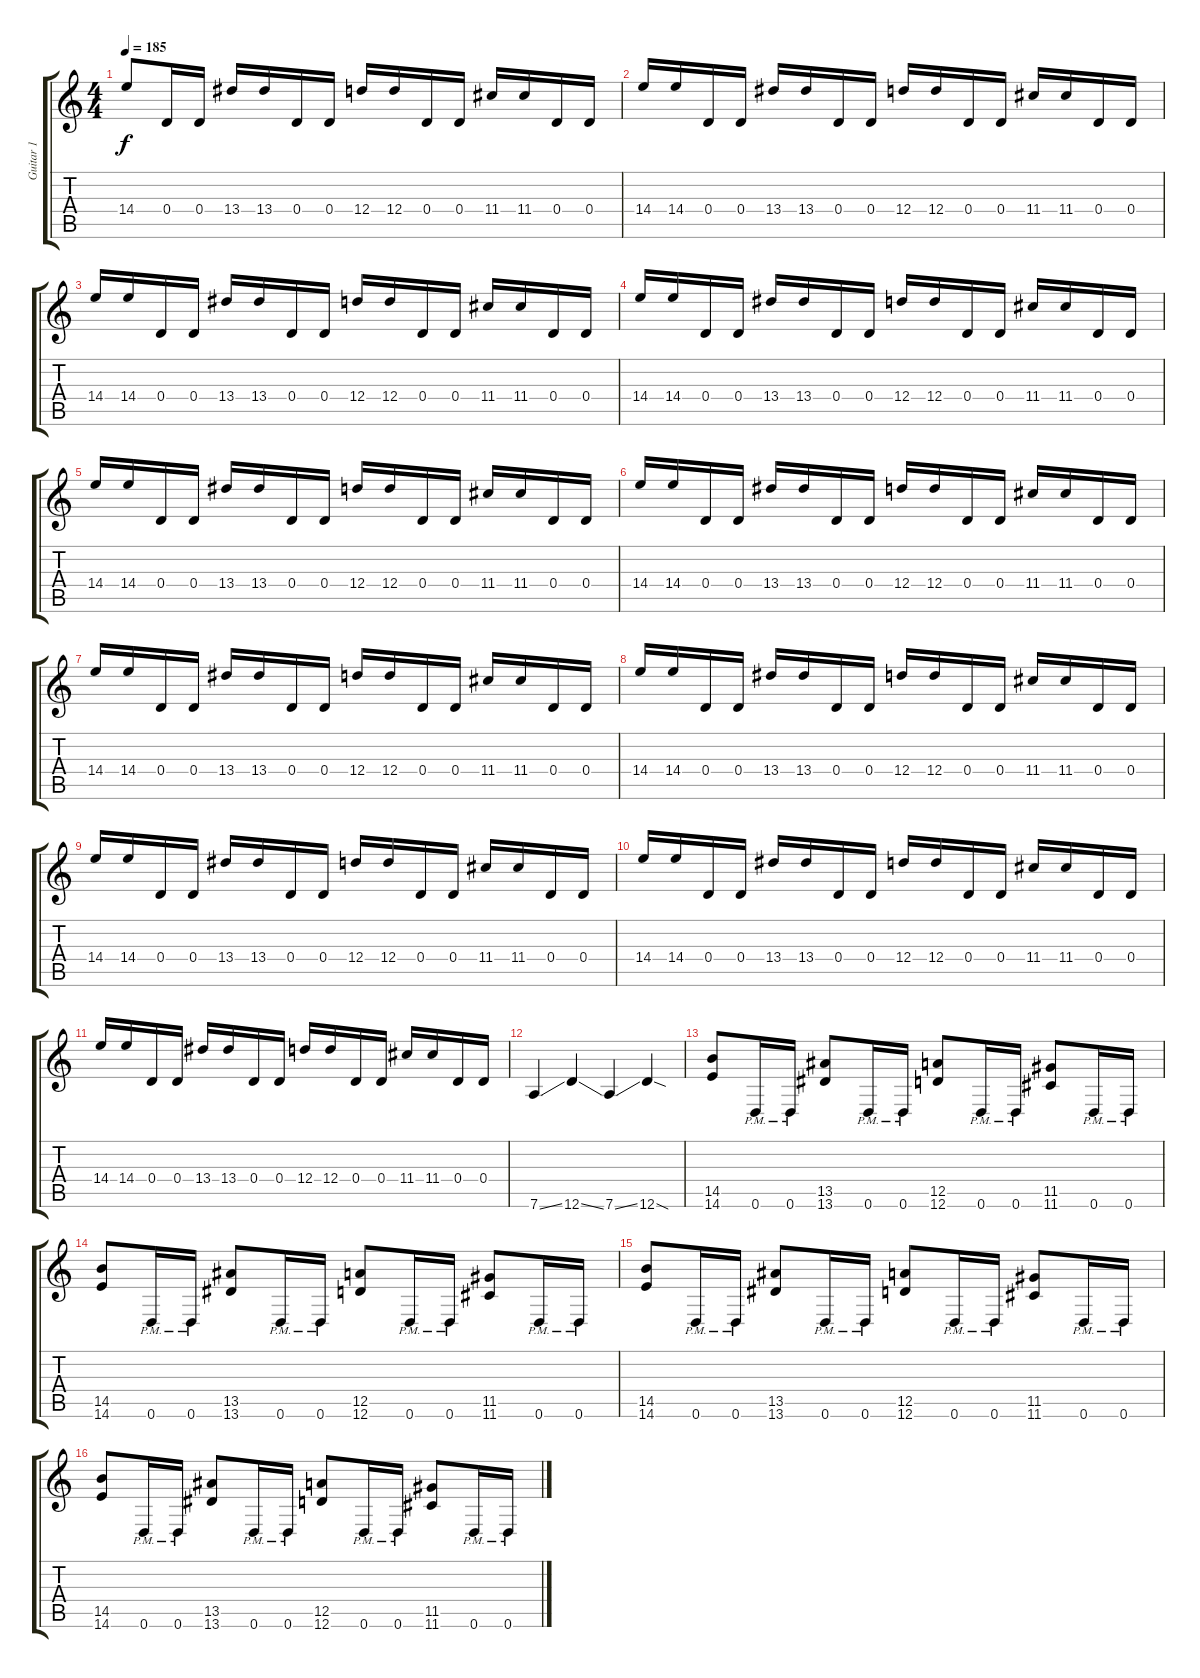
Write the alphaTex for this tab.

\track ("Guitar 1" "Guitar 1") {instrument distortionguitar}
\staff {score tabs}
\tuning (E4 B3 G3 D3 A2 D2) {hide}
\ts (4 4)
\tempo 185
\clef g2
\ks c
14.4.8{dy f volume 12 balance 8 instrument distortionguitar} 0.4.16 0.4.16 13.4.16 13.4.16 0.4.16 0.4.16 12.4.16 12.4.16 0.4.16 0.4.16 11.4.16 11.4.16 0.4.16 0.4.16 |
14.4.16 14.4.16 0.4.16 0.4.16 13.4.16 13.4.16 0.4.16 0.4.16 12.4.16 12.4.16 0.4.16 0.4.16 11.4.16 11.4.16 0.4.16 0.4.16 |
14.4.16 14.4.16 0.4.16 0.4.16 13.4.16 13.4.16 0.4.16 0.4.16 12.4.16 12.4.16 0.4.16 0.4.16 11.4.16 11.4.16 0.4.16 0.4.16 |
14.4.16 14.4.16 0.4.16 0.4.16 13.4.16 13.4.16 0.4.16 0.4.16 12.4.16 12.4.16 0.4.16 0.4.16 11.4.16 11.4.16 0.4.16 0.4.16 |
14.4.16{volume 13 balance 0 instrument distortionguitar} 14.4.16 0.4.16 0.4.16 13.4.16 13.4.16 0.4.16 0.4.16 12.4.16 12.4.16 0.4.16 0.4.16 11.4.16 11.4.16 0.4.16 0.4.16 |
14.4.16 14.4.16 0.4.16 0.4.16 13.4.16 13.4.16 0.4.16 0.4.16 12.4.16 12.4.16 0.4.16 0.4.16 11.4.16 11.4.16 0.4.16 0.4.16 |
14.4.16 14.4.16 0.4.16 0.4.16 13.4.16 13.4.16 0.4.16 0.4.16 12.4.16 12.4.16 0.4.16 0.4.16 11.4.16 11.4.16 0.4.16 0.4.16 |
14.4.16 14.4.16 0.4.16 0.4.16 13.4.16 13.4.16 0.4.16 0.4.16 12.4.16 12.4.16 0.4.16 0.4.16 11.4.16 11.4.16 0.4.16 0.4.16 |
14.4.16 14.4.16 0.4.16 0.4.16 13.4.16 13.4.16 0.4.16 0.4.16 12.4.16 12.4.16 0.4.16 0.4.16 11.4.16 11.4.16 0.4.16 0.4.16 |
14.4.16 14.4.16 0.4.16 0.4.16 13.4.16 13.4.16 0.4.16 0.4.16 12.4.16 12.4.16 0.4.16 0.4.16 11.4.16 11.4.16 0.4.16 0.4.16 |
14.4.16 14.4.16 0.4.16 0.4.16 13.4.16 13.4.16 0.4.16 0.4.16 12.4.16 12.4.16 0.4.16 0.4.16 11.4.16 11.4.16 0.4.16 0.4.16 |
7.6{ss}.4 12.6{ss}.4 7.6{ss}.4 12.6{sod}.4 |
(14.5 14.6).8 0.6{pm}.16 0.6{pm}.16 (13.5 13.6).8 0.6{pm}.16 0.6{pm}.16 (12.5 12.6).8 0.6{pm}.16 0.6{pm}.16 (11.5 11.6).8 0.6{pm}.16 0.6{pm}.16 |
(14.5 14.6).8 0.6{pm}.16 0.6{pm}.16 (13.5 13.6).8 0.6{pm}.16 0.6{pm}.16 (12.5 12.6).8 0.6{pm}.16 0.6{pm}.16 (11.5 11.6).8 0.6{pm}.16 0.6{pm}.16 |
(14.5 14.6).8 0.6{pm}.16 0.6{pm}.16 (13.5 13.6).8 0.6{pm}.16 0.6{pm}.16 (12.5 12.6).8 0.6{pm}.16 0.6{pm}.16 (11.5 11.6).8 0.6{pm}.16 0.6{pm}.16 |
(14.5 14.6).8 0.6{pm}.16 0.6{pm}.16 (13.5 13.6).8 0.6{pm}.16 0.6{pm}.16 (12.5 12.6).8 0.6{pm}.16 0.6{pm}.16 (11.5 11.6).8 0.6{pm}.16 0.6{pm}.16
